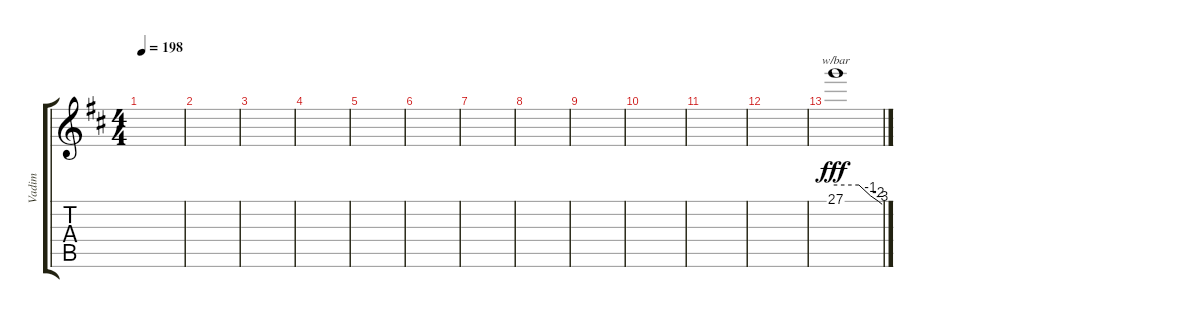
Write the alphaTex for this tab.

\track ("Vadim" "Vadim") {instrument lead2sawtooth}
\staff {score tabs}
\tuning (E4 B3 G3 D3 A2 E2) {hide}
\ts (4 4)
\tempo 198
\clef g2
\ks bminor
|
|
|
|
|
|
|
|
|
|
|
|
27.1.1{tbe (custom default 0 0 30 0 45 -4 55 -8 60 -12) dy fff}
